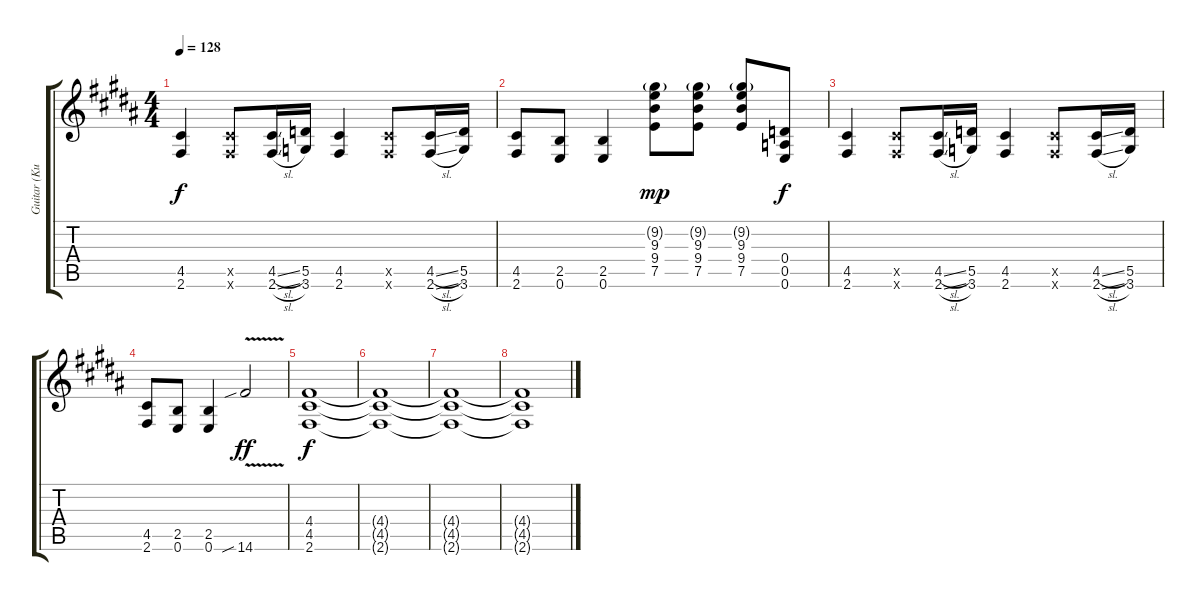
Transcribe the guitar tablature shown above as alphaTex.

\track ("Guitar (Kurt)" "Guitar (Ku") {instrument overdrivenguitar}
\staff {score tabs}
\tuning (E4 B3 G3 D3 A2 E2) {hide}
\ts (4 4)
\tempo 128
\clef g2
\ks b
(4.5 2.6).4{dy f} (4.5{x} 2.6{x}).8 (4.5{sl} 2.6{sl}).16 (5.5 3.6).16 (4.5 2.6).4 (4.5{x} 2.6{x}).8 (4.5{sl} 2.6{sl}).16 (5.5 3.6).16 |
(4.5 2.6).8 (2.5 0.6).8 (2.5 0.6).4 (9.2{g} 9.3 9.4 7.5).8{dy mp} (9.2{g} 9.3 9.4 7.5).8 (9.2{g} 9.3 9.4 7.5).8 (0.4 0.5 0.6).8{dy f} |
(4.5 2.6).4 (4.5{x} 2.6{x}).8 (4.5{sl} 2.6{sl}).16 (5.5 3.6).16 (4.5 2.6).4 (4.5{x} 2.6{x}).8 (4.5{sl} 2.6{sl}).16 (5.5 3.6).16 |
(4.5 2.6).8 (2.5 0.6).8 (2.5 0.6).4 14.6{v sib}.2{dy ff} |
(4.4 4.5 2.6).1{dy f} |
(4.4{t} 4.5{t} 2.6{t}).1 |
(4.4{t} 4.5{t} 2.6{t}).1 |
(4.4{t} 4.5{t} 2.6{t}).1
